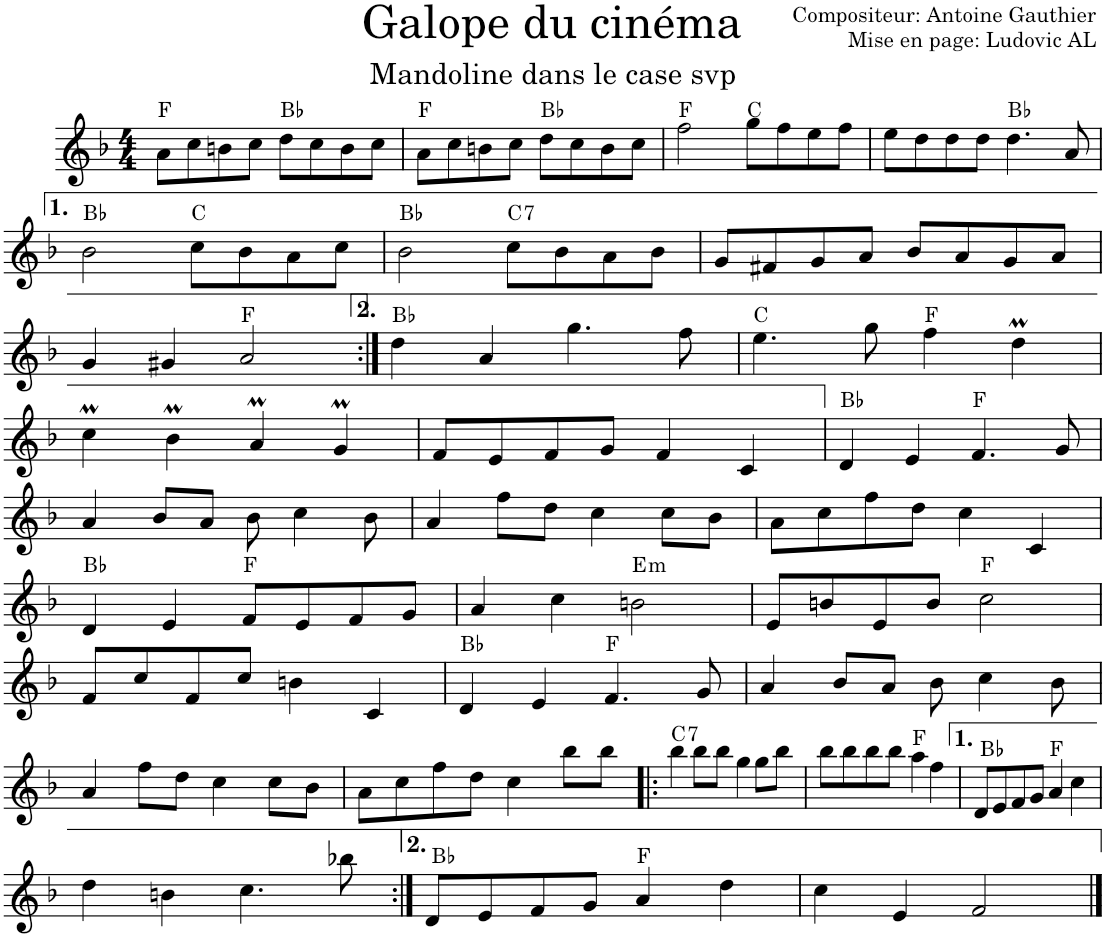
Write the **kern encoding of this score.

**kern	**harte
*part1	*part1
*staff1	*
*I"Violon	*
*I'Vln.	*
*clefG2	*
*k[b-]	*
*M4/4	*
=1	=1
8a\L	F:maj
8cc\	.
8bn\	.
8cc\J	.
8dd\L	Bb:maj
8cc\	.
8b\	.
8cc\J	.
=2	=2
8a\L	F:maj
8cc\	.
8bn\	.
8cc\J	.
8dd\L	Bb:maj
8cc\	.
8b\	.
8cc\J	.
=3	=3
2ff\	F:maj
8gg\L	C:maj
8ff\	.
8ee\	.
8ff\J	.
=4	=4
8ee\L	.
8dd\	.
8dd\	.
8dd\J	.
4.dd\	Bb:maj
8a/	.
!!LO:LB:g=z
=5	=5
2b-\	Bb:maj
8cc\L	C:maj
8b-\	.
8a\	.
8cc\J	.
=6	=6
2b-\	Bb:maj
!	!LO:H:kt=7
8cc\L	C:7
8b-\	.
8a\	.
8b-\J	.
=7	=7
8g/L	.
8f#X/	.
8g/	.
8a/J	.
8b-/L	.
8a/	.
8g/	.
8a/J	.
!!LO:LB:g=z
=8	=8
4g/	.
4g#X/	.
2a/	F:maj
=9:|!	=9:|!
4dd\	Bb:maj
4a/	.
4.gg\	.
8ff\	.
=10	=10
4.ee\	C:maj
8gg\	.
4ff\	F:maj
4ddM\	.
!!LO:LB:g=z
=11	=11
4ccM\	.
4b-M\	.
4am/	.
4gM/	.
=12	=12
8f/L	.
8e/	.
8f/	.
8g/J	.
4f/	.
4c/	.
=13	=13
4d/	Bb:maj
4e/	.
4.f/	F:maj
8g/	.
!!LO:LB:g=z
=14	=14
4a/	.
8b-/L	.
8a/J	.
8b-\	.
4cc\	.
8b-\	.
=15	=15
4a/	.
8ff\L	.
8dd\J	.
4cc\	.
8cc\L	.
8b-\J	.
=16	=16
8a\L	.
8cc\	.
8ff\	.
8dd\J	.
4cc\	.
4c/	.
!!LO:LB:g=z
=17	=17
4d/	Bb:maj
4e/	.
8f/L	F:maj
8e/	.
8f/	.
8g/J	.
=18	=18
4a/	.
4cc\	.
!	!LO:H:kt=m
2bn\	E:min
=19	=19
8e/L	.
8bn/	.
8e/	.
8b/J	.
2cc\	F:maj
!!LO:LB:g=z
=20	=20
8f/L	.
8cc/	.
8f/	.
8cc/J	.
4bn\	.
4c/	.
=21	=21
4d/	Bb:maj
4e/	.
4.f/	F:maj
8g/	.
=22	=22
4a/	.
8b-/L	.
8a/J	.
8b-\	.
4cc\	.
8b-\	.
!!LO:LB:g=z
=23	=23
4a/	.
8ff\L	.
8dd\J	.
4cc\	.
8cc\L	.
8b-\J	.
=24	=24
8a\L	.
8cc\	.
8ff\	.
8dd\J	.
4cc\	.
8bb-\L	.
8bb-\J	.
=25!|:	=25!|:
!	!LO:H:kt=7
4bb-\	C:7
8bb-\L	.
8bb-\J	.
4gg\	.
8gg\L	.
8bb-\J	.
=26	=26
8bb-\L	.
8bb-\	.
8bb-\	.
8bb-\J	.
4aa\	F:maj
4ff\	.
=27	=27
8d/L	Bb:maj
8e/	.
8f/	.
8g/J	.
4a/	F:maj
4cc\	.
!!LO:LB:g=z
=28	=28
4dd\	.
4bn\	.
4.cc\	.
8bb-X\	.
=29:|!	=29:|!
8d/L	Bb:maj
8e/	.
8f/	.
8g/J	.
4a/	F:maj
4dd\	.
=30	=30
4cc\	.
4e/	.
2f/	.
==	==
*-	*-
